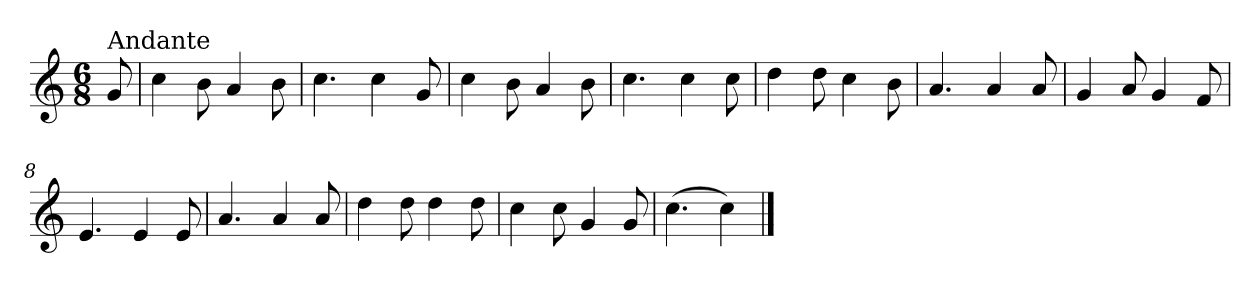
**kern
*part1
*staff1
*clefG2
*k[]
*C:
*M6/8
=
!LO:TX:a:t=Andante
8g/
=1
4cc\
8b\
4a/
8b\
=2
4.cc\
4cc\
8g/
=3
4cc\
8b\
4a/
8b\
=4
4.cc\
4cc\
8cc\
=5
4dd\
8dd\
4cc\
8b\
=6
4.a/
4a/
8a/
!!LO:LB:g=z
=7
4g/
8a/
4g/
8f/
=8
4.e/
4e/
8e/
=9
4.a/
4a/
8a/
=10
4dd\
8dd\
4dd\
8dd\
=11
4cc\
8cc\
4g/
8g/
=12
(>4.cc\
4cc\)
==
*-
